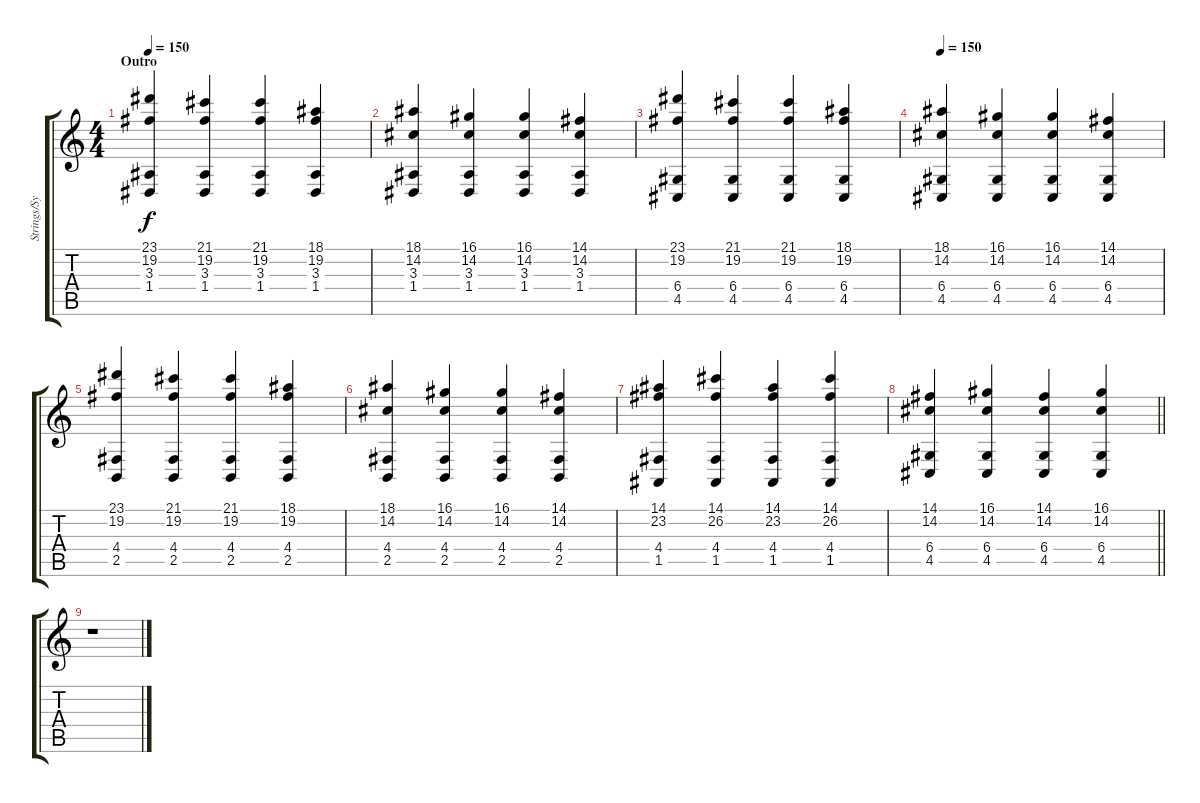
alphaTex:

\track ("Strings/Synth" "Strings/Sy") {instrument synthstrings1}
\staff {score tabs}
\tuning (E4 B3 G3 D3 A2 E2) {hide}
\ts (4 4)
\section ("" "Outro")
\tempo 150
\clef g2
\ks c
(23.1 19.2 3.3 1.4).4{dy f volume 16} (21.1 19.2 3.3 1.4).4 (21.1 19.2 3.3 1.4).4 (18.1 19.2 3.3 1.4).4 |
(18.1 14.2 3.3 1.4).4 (16.1 14.2 3.3 1.4).4 (16.1 14.2 3.3 1.4).4 (14.1 14.2 3.3 1.4).4 |
(23.1 19.2 6.4 4.5).4 (21.1 19.2 6.4 4.5).4 (21.1 19.2 6.4 4.5).4 (18.1 19.2 6.4 4.5).4 |
\tempo 150
(18.1 14.2 6.4 4.5).4 (16.1 14.2 6.4 4.5).4 (16.1 14.2 6.4 4.5).4 (14.1 14.2 6.4 4.5).4 |
(23.1 19.2 4.4 2.5).4 (21.1 19.2 4.4 2.5).4 (21.1 19.2 4.4 2.5).4 (18.1 19.2 4.4 2.5).4 |
(18.1 14.2 4.4 2.5).4 (16.1 14.2 4.4 2.5).4 (16.1 14.2 4.4 2.5).4 (14.1 14.2 4.4 2.5).4 |
(14.1 23.2 4.4 1.5).4 (14.1 26.2 4.4 1.5).4 (14.1 23.2 4.4 1.5).4 (14.1 26.2 4.4 1.5).4 |
\barLineRight lightlight
(14.1 14.2 6.4 4.5).4 (16.1 14.2 6.4 4.5).4 (14.1 14.2 6.4 4.5).4 (16.1 14.2 6.4 4.5).4 |
r.1
